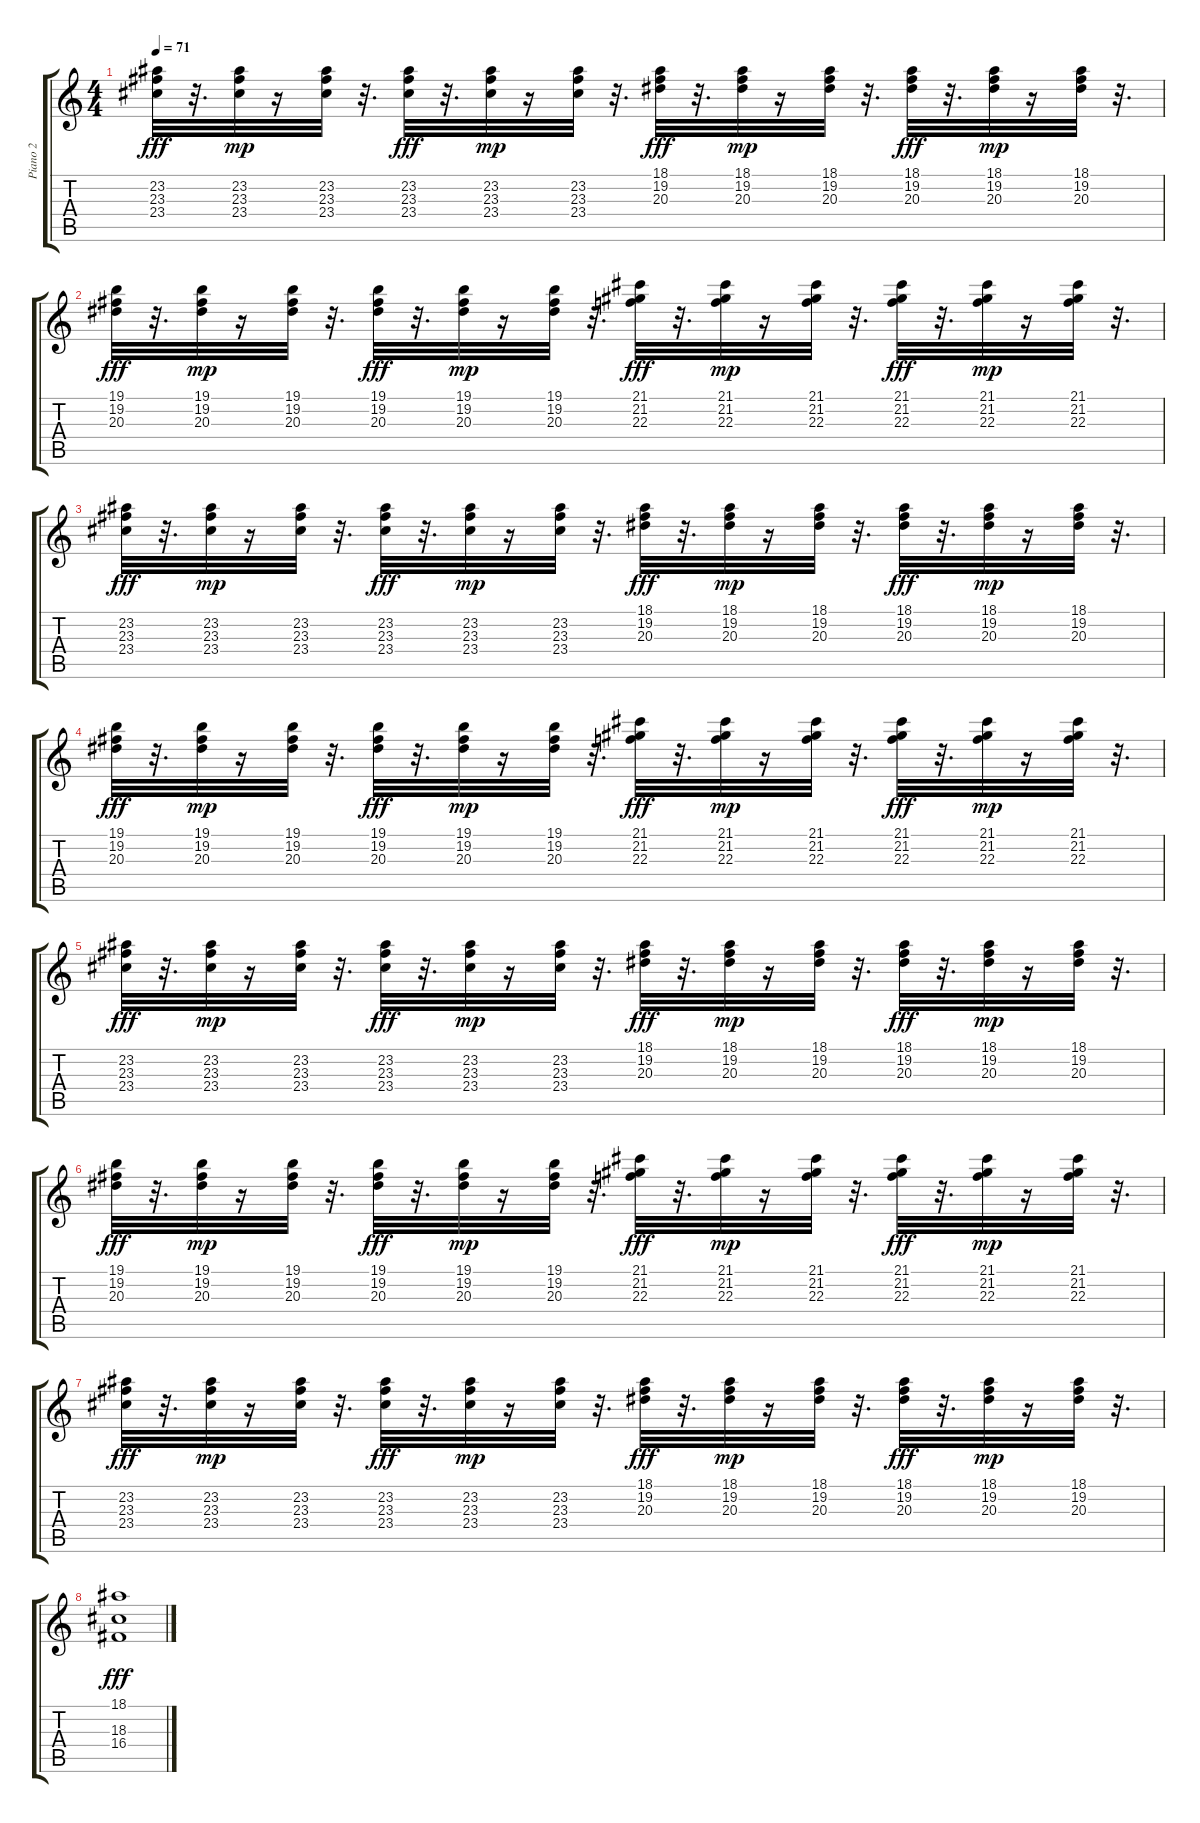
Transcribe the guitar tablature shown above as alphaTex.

\track ("Piano 2             " "Piano 2   ") {instrument brightacousticpiano}
\staff {score tabs}
\tuning (E4 B3 G3 D3 A2 E2) {hide}
\ts (4 4)
\tempo 71
\clef g2
\ks c
(23.2 23.3 23.4).32{dy fff} r.32{d} (23.2 23.3 23.4).32{dy mp} r.16 (23.2 23.3 23.4).32 r.32{d} (23.2 23.3 23.4).32{dy fff} r.32{d} (23.2 23.3 23.4).32{dy mp} r.16 (23.2 23.3 23.4).32 r.32{d} (18.1 19.2 20.3).32{dy fff} r.32{d} (18.1 19.2 20.3).32{dy mp} r.16 (18.1 19.2 20.3).32 r.32{d} (18.1 19.2 20.3).32{dy fff} r.32{d} (18.1 19.2 20.3).32{dy mp} r.16 (18.1 19.2 20.3).32 r.32{d} |
(19.1 19.2 20.3).32{dy fff} r.32{d} (19.1 19.2 20.3).32{dy mp} r.16 (19.1 19.2 20.3).32 r.32{d} (19.1 19.2 20.3).32{dy fff} r.32{d} (19.1 19.2 20.3).32{dy mp} r.16 (19.1 19.2 20.3).32 r.32{d} (21.1 21.2 22.3).32{dy fff} r.32{d} (21.1 21.2 22.3).32{dy mp} r.16 (21.1 21.2 22.3).32 r.32{d} (21.1 21.2 22.3).32{dy fff} r.32{d} (21.1 21.2 22.3).32{dy mp} r.16 (21.1 21.2 22.3).32 r.32{d} |
(23.2 23.3 23.4).32{dy fff} r.32{d} (23.2 23.3 23.4).32{dy mp} r.16 (23.2 23.3 23.4).32 r.32{d} (23.2 23.3 23.4).32{dy fff} r.32{d} (23.2 23.3 23.4).32{dy mp} r.16 (23.2 23.3 23.4).32 r.32{d} (18.1 19.2 20.3).32{dy fff} r.32{d} (18.1 19.2 20.3).32{dy mp} r.16 (18.1 19.2 20.3).32 r.32{d} (18.1 19.2 20.3).32{dy fff} r.32{d} (18.1 19.2 20.3).32{dy mp} r.16 (18.1 19.2 20.3).32 r.32{d} |
(19.1 19.2 20.3).32{dy fff} r.32{d} (19.1 19.2 20.3).32{dy mp} r.16 (19.1 19.2 20.3).32 r.32{d} (19.1 19.2 20.3).32{dy fff} r.32{d} (19.1 19.2 20.3).32{dy mp} r.16 (19.1 19.2 20.3).32 r.32{d} (21.1 21.2 22.3).32{dy fff} r.32{d} (21.1 21.2 22.3).32{dy mp} r.16 (21.1 21.2 22.3).32 r.32{d} (21.1 21.2 22.3).32{dy fff} r.32{d} (21.1 21.2 22.3).32{dy mp} r.16 (21.1 21.2 22.3).32 r.32{d} |
(23.2 23.3 23.4).32{dy fff} r.32{d} (23.2 23.3 23.4).32{dy mp} r.16 (23.2 23.3 23.4).32 r.32{d} (23.2 23.3 23.4).32{dy fff} r.32{d} (23.2 23.3 23.4).32{dy mp} r.16 (23.2 23.3 23.4).32 r.32{d} (18.1 19.2 20.3).32{dy fff} r.32{d} (18.1 19.2 20.3).32{dy mp} r.16 (18.1 19.2 20.3).32 r.32{d} (18.1 19.2 20.3).32{dy fff} r.32{d} (18.1 19.2 20.3).32{dy mp} r.16 (18.1 19.2 20.3).32 r.32{d} |
(19.1 19.2 20.3).32{dy fff} r.32{d} (19.1 19.2 20.3).32{dy mp} r.16 (19.1 19.2 20.3).32 r.32{d} (19.1 19.2 20.3).32{dy fff} r.32{d} (19.1 19.2 20.3).32{dy mp} r.16 (19.1 19.2 20.3).32 r.32{d} (21.1 21.2 22.3).32{dy fff} r.32{d} (21.1 21.2 22.3).32{dy mp} r.16 (21.1 21.2 22.3).32 r.32{d} (21.1 21.2 22.3).32{dy fff} r.32{d} (21.1 21.2 22.3).32{dy mp} r.16 (21.1 21.2 22.3).32 r.32{d} |
(23.2 23.3 23.4).32{dy fff} r.32{d} (23.2 23.3 23.4).32{dy mp} r.16 (23.2 23.3 23.4).32 r.32{d} (23.2 23.3 23.4).32{dy fff} r.32{d} (23.2 23.3 23.4).32{dy mp} r.16 (23.2 23.3 23.4).32 r.32{d} (18.1 19.2 20.3).32{dy fff} r.32{d} (18.1 19.2 20.3).32{dy mp} r.16 (18.1 19.2 20.3).32 r.32{d} (18.1 19.2 20.3).32{dy fff} r.32{d} (18.1 19.2 20.3).32{dy mp} r.16 (18.1 19.2 20.3).32 r.32{d} |
(18.1 18.3 16.4).1{dy fff}
